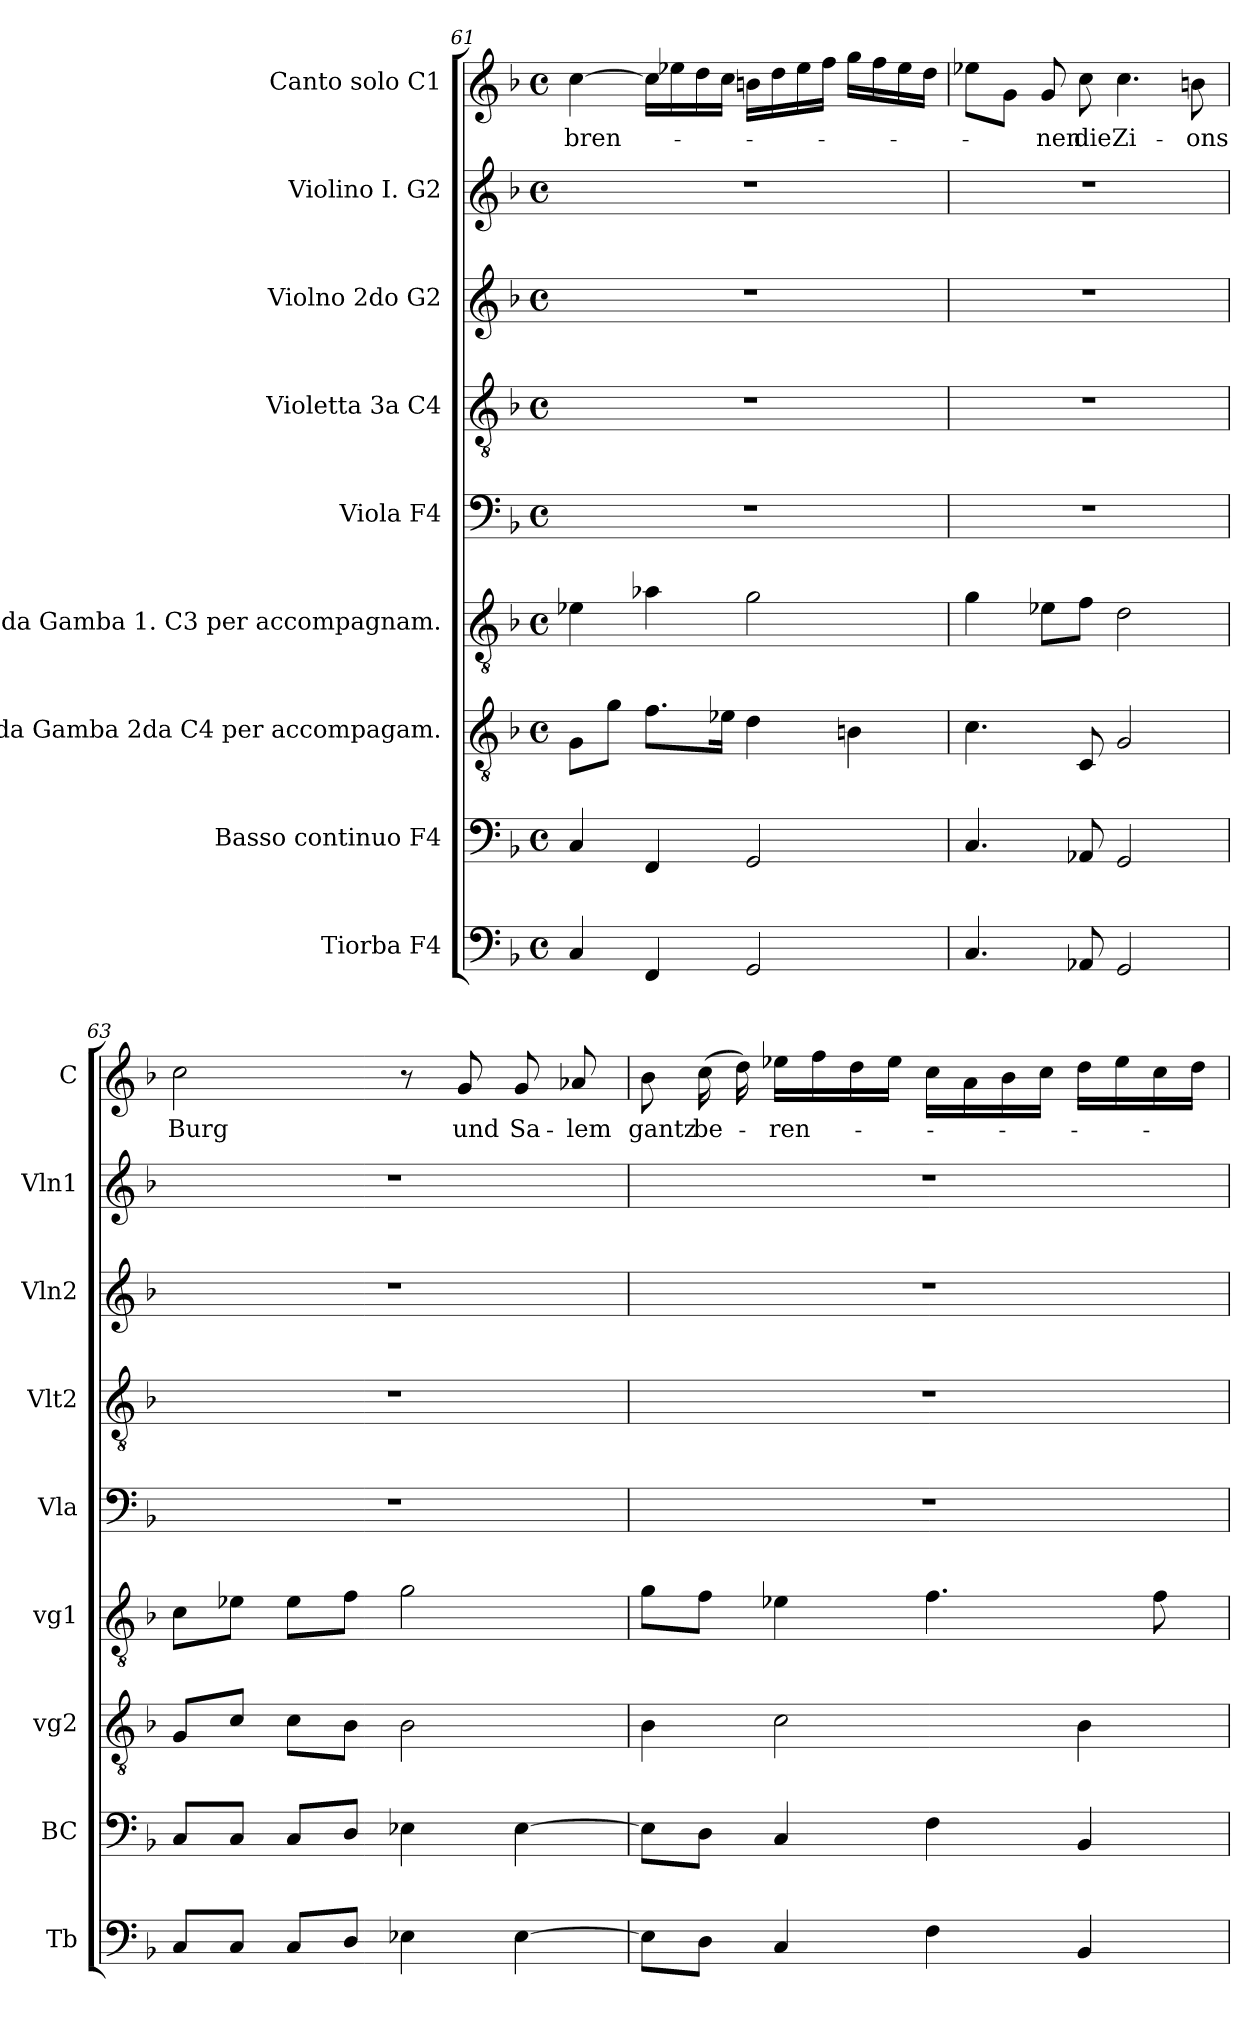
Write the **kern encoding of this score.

**kern	**kern	**kern	**kern	**kern	**kern	**kern	**kern	**kern	**text
*part9	*part8	*part7	*part6	*part5	*part4	*part3	*part2	*part1	*part1
*staff9	*staff8	*staff7	*staff6	*staff5	*staff4	*staff3	*staff2	*staff1	*staff1
*I"Tiorba F4	*I"Basso continuo F4	*I"Viola da Gamba 2da C4 per accompagam.	*I"Viola da Gamba 1. C3 per accompagnam.	*I"Viola F4	*I"Violetta 3a C4	*I"Violno 2do G2	*I"Violino I. G2	*I"Canto solo C1	*
*I'Tb	*I'BC	*I'vg2	*I'vg1	*I'Vla	*I'Vlt2	*I'Vln2	*I'Vln1	*I'C	*
!!LO:LB:g=z
*clefF4	*clefF4	*clefGv2	*clefGv2	*clefF4	*clefGv2	*clefG2	*clefG2	*clefG2	*
*k[b-]	*k[b-]	*k[b-]	*k[b-]	*k[b-]	*k[b-]	*k[b-]	*k[b-]	*k[b-]	*
*F:	*F:	*F:	*F:	*F:	*F:	*F:	*F:	*F:	*
*M4/4	*M4/4	*M4/4	*M4/4	*M4/4	*M4/4	*M4/4	*M4/4	*M4/4	*
*met(c)	*met(c)	*met(c)	*met(c)	*met(c)	*met(c)	*met(c)	*met(c)	*met(c)	*
=61	=61	=61	=61	=61	=61	=61	=61	=61	=61
!	!	!	!	!	!	!	!	!	!LO:LY:b
4C/	4C/	8G\L	4e-X\	1r	1r	1r	1r	[4cc\	bren-
.	.	8g\J	.	.	.	.	.	.	.
4FF/	4FF/	8.f\L	4a-X\	.	.	.	.	16cc\LL]	.
.	.	.	.	.	.	.	.	16ee-X\	.
.	.	.	.	.	.	.	.	16dd\	.
.	.	16e-X\Jk	.	.	.	.	.	16cc\JJ	.
2GG/	2GG/	4d\	2g\	.	.	.	.	16bn\LL	.
.	.	.	.	.	.	.	.	16dd\	.
.	.	.	.	.	.	.	.	16ee-\	.
.	.	.	.	.	.	.	.	16ff\JJ	.
.	.	4Bn\	.	.	.	.	.	16gg\LL	.
.	.	.	.	.	.	.	.	16ff\	.
.	.	.	.	.	.	.	.	16ee-\	.
.	.	.	.	.	.	.	.	16dd\JJ	.
=62	=62	=62	=62	=62	=62	=62	=62	=62	=62
4.C/	4.C/	4.c\	4g\	1r	1r	1r	1r	8ee-X\L	.
.	.	.	.	.	.	.	.	8g\J	.
!	!	!	!	!	!	!	!	!	!LO:LY:b
.	.	.	8e-X\L	.	.	.	.	8g/	-nen
!	!	!	!	!	!	!	!	!	!LO:LY:b
8AA-X/	8AA-X/	8C/	8f\J	.	.	.	.	8cc\	die
!	!	!	!	!	!	!	!	!	!LO:LY:b
2GG/	2GG/	2G/	2d\	.	.	.	.	4.cc\	Zi-
!	!	!	!	!	!	!	!	!	!LO:LY:b
.	.	.	.	.	.	.	.	8bn\	-ons
=63	=63	=63	=63	=63	=63	=63	=63	=63	=63
!	!	!	!	!	!	!	!	!	!LO:LY:b
8C/L	8C/L	8G/L	8c\L	1r	1r	1r	1r	2cc\	Burg
8C/J	8C/J	8c/J	8e-X\J	.	.	.	.	.	.
8C/L	8C/L	8c\L	8e-\L	.	.	.	.	.	.
8D/J	8D/J	8B-\J	8f\J	.	.	.	.	.	.
4E-X\	4E-X\	2B-\	2g\	.	.	.	.	8r	.
!	!	!	!	!	!	!	!	!	!LO:LY:b
.	.	.	.	.	.	.	.	8g/	und
!	!	!	!	!	!	!	!	!	!LO:LY:b
[4E-\	[4E-\	.	.	.	.	.	.	8g/	Sa-
!	!	!	!	!	!	!	!	!	!LO:LY:b
.	.	.	.	.	.	.	.	8a-X/	-lem
=64	=64	=64	=64	=64	=64	=64	=64	=64	=64
!	!	!	!	!	!	!	!	!	!LO:LY:b
8E-\L]	8E-\L]	4B-\	8g\L	1r	1r	1r	1r	8b-\	gantz
!	!	!	!	!	!	!	!	!	!LO:LY:b
8D\J	8D\J	.	8f\J	.	.	.	.	(>16cc\	be-
.	.	.	.	.	.	.	.	16dd\)	.
!	!	!	!	!	!	!	!	!	!LO:LY:b
4C/	4C/	2c\	4e-X\	.	.	.	.	16ee-X\LL	-ren-
.	.	.	.	.	.	.	.	16ff\	.
.	.	.	.	.	.	.	.	16dd\	.
.	.	.	.	.	.	.	.	16ee-\JJ	.
4F\	4F\	.	4.f\	.	.	.	.	16cc\LL	.
.	.	.	.	.	.	.	.	16a\	.
.	.	.	.	.	.	.	.	16b-\	.
.	.	.	.	.	.	.	.	16cc\JJ	.
4BB-/	4BB-/	4B-\	.	.	.	.	.	16dd\LL	.
.	.	.	.	.	.	.	.	16ee-\	.
.	.	.	8f\	.	.	.	.	16cc\	.
.	.	.	.	.	.	.	.	16dd\JJ	.
=	=	=	=	=	=	=	=	=	=
*-	*-	*-	*-	*-	*-	*-	*-	*-	*-
